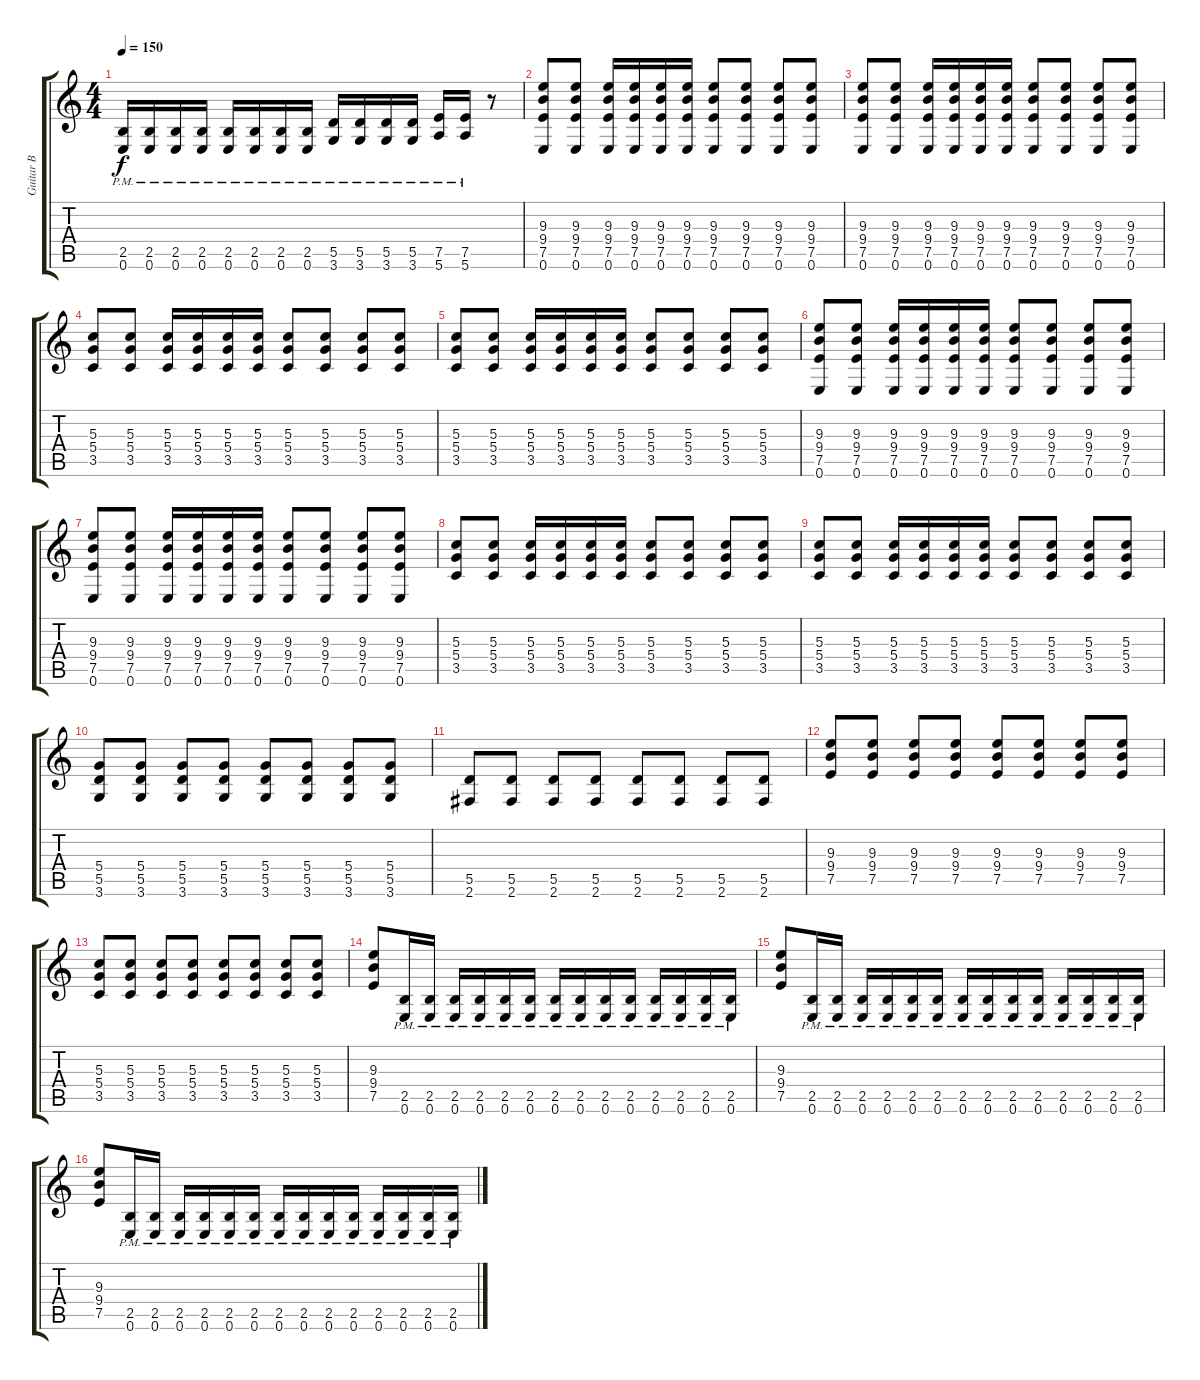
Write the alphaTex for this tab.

\track ("Guitar B" "Guitar B") {instrument distortionguitar}
\staff {score tabs}
\tuning (E4 B3 G3 D3 A2 E2) {hide}
\ts (4 4)
\tempo 150
\clef g2
\ks c
(2.5{pm} 0.6{pm}).16{dy f} (2.5{pm} 0.6{pm}).16 (2.5{pm} 0.6{pm}).16 (2.5{pm} 0.6{pm}).16 (2.5{pm} 0.6{pm}).16 (2.5{pm} 0.6{pm}).16 (2.5{pm} 0.6{pm}).16 (2.5{pm} 0.6{pm}).16 (5.5{pm} 3.6{pm}).16 (5.5{pm} 3.6{pm}).16 (5.5{pm} 3.6{pm}).16 (5.5{pm} 3.6{pm}).16 (7.5{pm} 5.6{pm}).16 (7.5{pm} 5.6{pm}).16 r.8 |
(9.3 9.4 7.5 0.6).8 (9.3 9.4 7.5 0.6).8 (9.3 9.4 7.5 0.6).16 (9.3 9.4 7.5 0.6).16 (9.3 9.4 7.5 0.6).16 (9.3 9.4 7.5 0.6).16 (9.3 9.4 7.5 0.6).8 (9.3 9.4 7.5 0.6).8 (9.3 9.4 7.5 0.6).8 (9.3 9.4 7.5 0.6).8 |
(9.3 9.4 7.5 0.6).8 (9.3 9.4 7.5 0.6).8 (9.3 9.4 7.5 0.6).16 (9.3 9.4 7.5 0.6).16 (9.3 9.4 7.5 0.6).16 (9.3 9.4 7.5 0.6).16 (9.3 9.4 7.5 0.6).8 (9.3 9.4 7.5 0.6).8 (9.3 9.4 7.5 0.6).8 (9.3 9.4 7.5 0.6).8 |
(5.3 5.4 3.5).8 (5.3 5.4 3.5).8 (5.3 5.4 3.5).16 (5.3 5.4 3.5).16 (5.3 5.4 3.5).16 (5.3 5.4 3.5).16 (5.3 5.4 3.5).8 (5.3 5.4 3.5).8 (5.3 5.4 3.5).8 (5.3 5.4 3.5).8 |
(5.3 5.4 3.5).8 (5.3 5.4 3.5).8 (5.3 5.4 3.5).16 (5.3 5.4 3.5).16 (5.3 5.4 3.5).16 (5.3 5.4 3.5).16 (5.3 5.4 3.5).8 (5.3 5.4 3.5).8 (5.3 5.4 3.5).8 (5.3 5.4 3.5).8 |
(9.3 9.4 7.5 0.6).8 (9.3 9.4 7.5 0.6).8 (9.3 9.4 7.5 0.6).16 (9.3 9.4 7.5 0.6).16 (9.3 9.4 7.5 0.6).16 (9.3 9.4 7.5 0.6).16 (9.3 9.4 7.5 0.6).8 (9.3 9.4 7.5 0.6).8 (9.3 9.4 7.5 0.6).8 (9.3 9.4 7.5 0.6).8 |
(9.3 9.4 7.5 0.6).8 (9.3 9.4 7.5 0.6).8 (9.3 9.4 7.5 0.6).16 (9.3 9.4 7.5 0.6).16 (9.3 9.4 7.5 0.6).16 (9.3 9.4 7.5 0.6).16 (9.3 9.4 7.5 0.6).8 (9.3 9.4 7.5 0.6).8 (9.3 9.4 7.5 0.6).8 (9.3 9.4 7.5 0.6).8 |
(5.3 5.4 3.5).8 (5.3 5.4 3.5).8 (5.3 5.4 3.5).16 (5.3 5.4 3.5).16 (5.3 5.4 3.5).16 (5.3 5.4 3.5).16 (5.3 5.4 3.5).8 (5.3 5.4 3.5).8 (5.3 5.4 3.5).8 (5.3 5.4 3.5).8 |
(5.3 5.4 3.5).8 (5.3 5.4 3.5).8 (5.3 5.4 3.5).16 (5.3 5.4 3.5).16 (5.3 5.4 3.5).16 (5.3 5.4 3.5).16 (5.3 5.4 3.5).8 (5.3 5.4 3.5).8 (5.3 5.4 3.5).8 (5.3 5.4 3.5).8 |
(5.4 5.5 3.6).8 (5.4 5.5 3.6).8 (5.4 5.5 3.6).8 (5.4 5.5 3.6).8 (5.4 5.5 3.6).8 (5.4 5.5 3.6).8 (5.4 5.5 3.6).8 (5.4 5.5 3.6).8 |
(5.5 2.6).8 (5.5 2.6).8 (5.5 2.6).8 (5.5 2.6).8 (5.5 2.6).8 (5.5 2.6).8 (5.5 2.6).8 (5.5 2.6).8 |
(9.3 9.4 7.5).8 (9.3 9.4 7.5).8 (9.3 9.4 7.5).8 (9.3 9.4 7.5).8 (9.3 9.4 7.5).8 (9.3 9.4 7.5).8 (9.3 9.4 7.5).8 (9.3 9.4 7.5).8 |
(5.3 5.4 3.5).8 (5.3 5.4 3.5).8 (5.3 5.4 3.5).8 (5.3 5.4 3.5).8 (5.3 5.4 3.5).8 (5.3 5.4 3.5).8 (5.3 5.4 3.5).8 (5.3 5.4 3.5).8 |
(9.3 9.4 7.5).8 (2.5{pm} 0.6{pm}).16 (2.5{pm} 0.6{pm}).16 (2.5{pm} 0.6{pm}).16 (2.5{pm} 0.6{pm}).16 (2.5{pm} 0.6{pm}).16 (2.5{pm} 0.6{pm}).16 (2.5{pm} 0.6{pm}).16 (2.5{pm} 0.6{pm}).16 (2.5{pm} 0.6{pm}).16 (2.5{pm} 0.6{pm}).16 (2.5{pm} 0.6{pm}).16 (2.5{pm} 0.6{pm}).16 (2.5{pm} 0.6{pm}).16 (2.5{pm} 0.6{pm}).16 |
(9.3 9.4 7.5).8 (2.5{pm} 0.6{pm}).16 (2.5{pm} 0.6{pm}).16 (2.5{pm} 0.6{pm}).16 (2.5{pm} 0.6{pm}).16 (2.5{pm} 0.6{pm}).16 (2.5{pm} 0.6{pm}).16 (2.5{pm} 0.6{pm}).16 (2.5{pm} 0.6{pm}).16 (2.5{pm} 0.6{pm}).16 (2.5{pm} 0.6{pm}).16 (2.5{pm} 0.6{pm}).16 (2.5{pm} 0.6{pm}).16 (2.5{pm} 0.6{pm}).16 (2.5{pm} 0.6{pm}).16 |
(9.3 9.4 7.5).8 (2.5{pm} 0.6{pm}).16 (2.5{pm} 0.6{pm}).16 (2.5{pm} 0.6{pm}).16 (2.5{pm} 0.6{pm}).16 (2.5{pm} 0.6{pm}).16 (2.5{pm} 0.6{pm}).16 (2.5{pm} 0.6{pm}).16 (2.5{pm} 0.6{pm}).16 (2.5{pm} 0.6{pm}).16 (2.5{pm} 0.6{pm}).16 (2.5{pm} 0.6{pm}).16 (2.5{pm} 0.6{pm}).16 (2.5{pm} 0.6{pm}).16 (2.5{pm} 0.6{pm}).16
